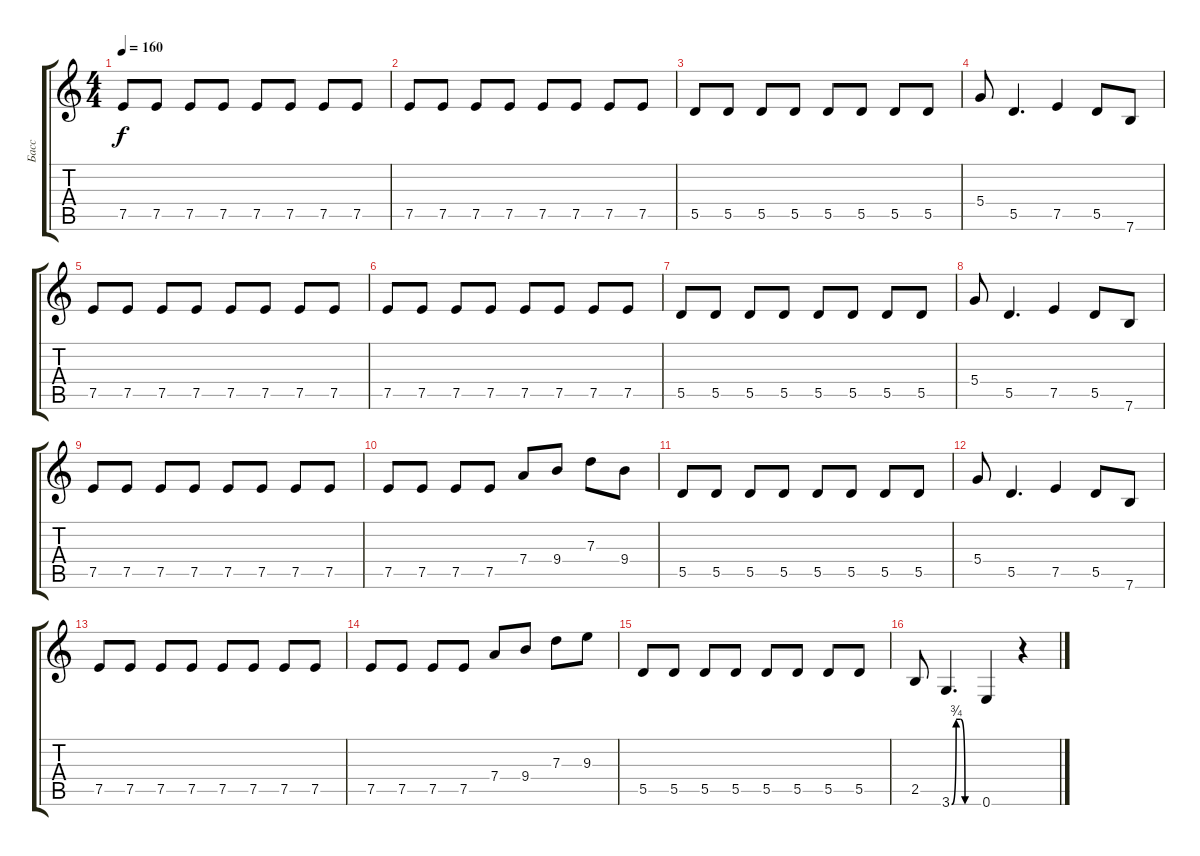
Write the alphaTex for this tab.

\track ("Басс" "Басс") {instrument electricbassfinger}
\staff {score tabs}
\tuning (E4 B3 G3 D3 A2 E2) {hide}
\ts (4 4)
\tempo 160
\clef g2
\ks c
7.5.8{dy f} 7.5.8 7.5.8 7.5.8 7.5.8 7.5.8 7.5.8 7.5.8 |
7.5.8 7.5.8 7.5.8 7.5.8 7.5.8 7.5.8 7.5.8 7.5.8 |
5.5.8 5.5.8 5.5.8 5.5.8 5.5.8 5.5.8 5.5.8 5.5.8 |
5.4.8 5.5.4{d} 7.5.4 5.5.8 7.6.8 |
7.5.8 7.5.8 7.5.8 7.5.8 7.5.8 7.5.8 7.5.8 7.5.8 |
7.5.8 7.5.8 7.5.8 7.5.8 7.5.8 7.5.8 7.5.8 7.5.8 |
5.5.8 5.5.8 5.5.8 5.5.8 5.5.8 5.5.8 5.5.8 5.5.8 |
5.4.8 5.5.4{d} 7.5.4 5.5.8 7.6.8 |
7.5.8 7.5.8 7.5.8 7.5.8 7.5.8 7.5.8 7.5.8 7.5.8 |
7.5.8 7.5.8 7.5.8 7.5.8 7.4.8 9.4.8 7.3.8 9.4.8 |
5.5.8 5.5.8 5.5.8 5.5.8 5.5.8 5.5.8 5.5.8 5.5.8 |
5.4.8 5.5.4{d} 7.5.4 5.5.8 7.6.8 |
7.5.8 7.5.8 7.5.8 7.5.8 7.5.8 7.5.8 7.5.8 7.5.8 |
7.5.8 7.5.8 7.5.8 7.5.8 7.4.8 9.4.8 7.3.8 9.3.8 |
5.5.8 5.5.8 5.5.8 5.5.8 5.5.8 5.5.8 5.5.8 5.5.8 |
2.5.8 3.6{be (custom 0 0 10 3 20 3 30 0 60 0)}.4{d} 0.6.4 r.4
